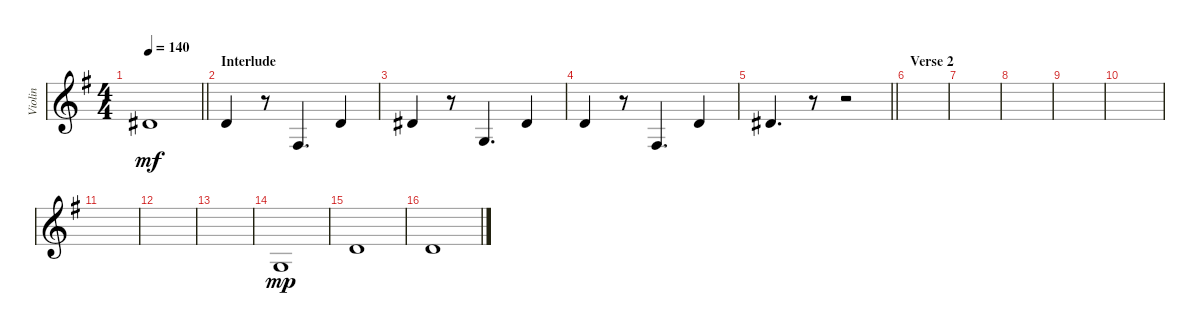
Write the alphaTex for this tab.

\track ("Violin" "Violin") {instrument violin}
\staff {score}
\tuning (E4 B3 G3 D3) {hide}
\ts (4 4)
\tempo 140
\clef g2
\barLineRight lightlight
\ks g
4.2{t}.1{dy mf} |
\section ("" "Interlude")
7.3.4 r.8 4.4.4{d} 3.2.4 |
4.2.4 r.8 0.3.4{d} 4.2.4 |
7.3.4 r.8 4.4.4{d} 3.2.4 |
\barLineRight lightlight
4.2.4{d} r.8 r.2 |
\section ("" "Verse 2")
|
|
|
|
|
|
|
|
0.3.1{dy mp} |
3.2.1 |
3.2.1
